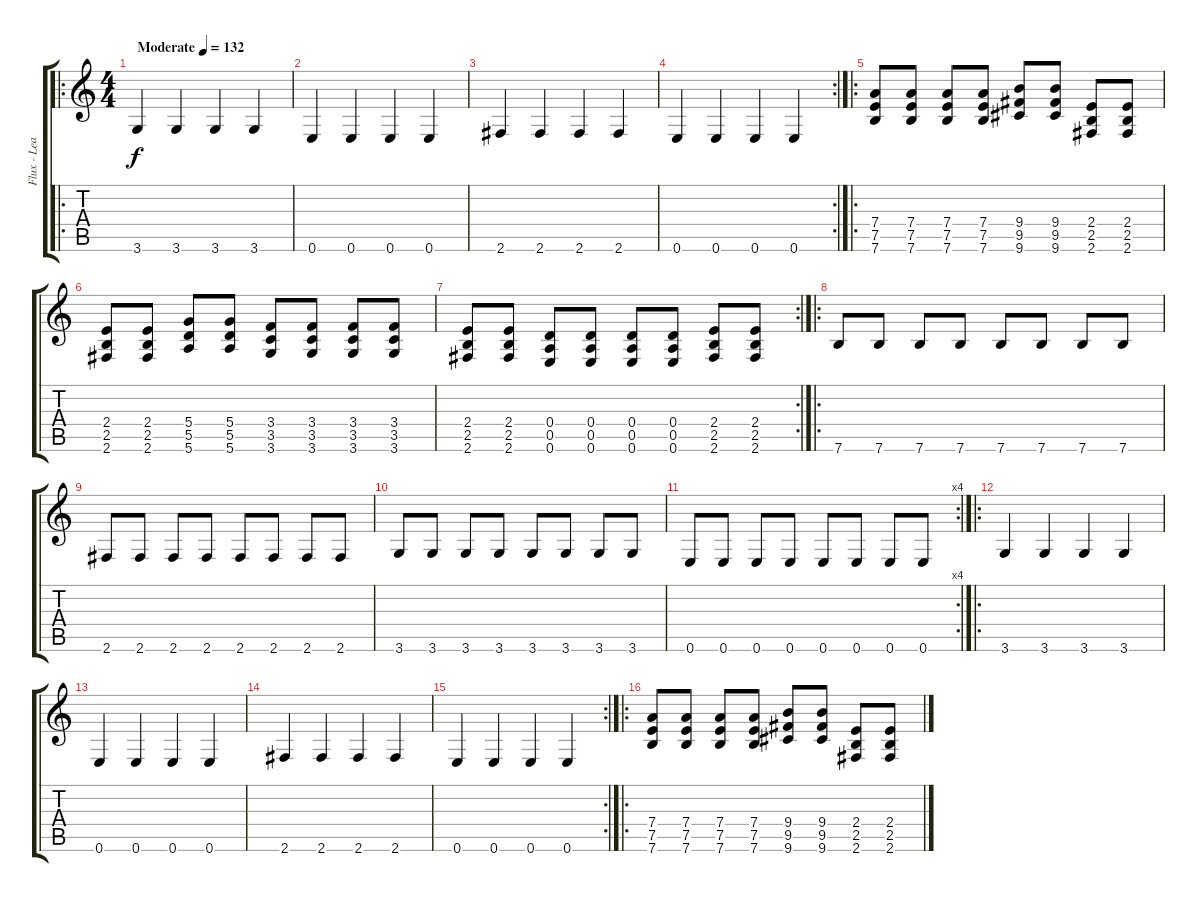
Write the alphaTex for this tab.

\track ("Flux - Lead Guitar" "Flux - Lea") {instrument overdrivenguitar}
\staff {score tabs}
\tuning (E4 B3 G3 D3 A2 E2) {hide}
\ro
\ts (4 4)
\tempo (132 "Moderate")
\clef g2
\ks c
3.6.4{dy f instrument overdrivenguitar} 3.6.4 3.6.4 3.6.4 |
0.6.4 0.6.4 0.6.4 0.6.4 |
2.6.4 2.6.4 2.6.4 2.6.4 |
\rc 2
0.6.4 0.6.4 0.6.4 0.6.4 |
\ro
(7.4 7.5 7.6).8 (7.4 7.5 7.6).8 (7.4 7.5 7.6).8 (7.4 7.5 7.6).8 (9.4 9.5 9.6).8 (9.4 9.5 9.6).8 (2.4 2.5 2.6).8 (2.4 2.5 2.6).8 |
(2.4 2.5 2.6).8 (2.4 2.5 2.6).8 (5.4 5.5 5.6).8 (5.4 5.5 5.6).8 (3.4 3.5 3.6).8 (3.4 3.5 3.6).8 (3.4 3.5 3.6).8 (3.4 3.5 3.6).8 |
\rc 2
(2.4 2.5 2.6).8 (2.4 2.5 2.6).8 (0.4 0.5 0.6).8 (0.4 0.5 0.6).8 (0.4 0.5 0.6).8 (0.4 0.5 0.6).8 (2.4 2.5 2.6).8 (2.4 2.5 2.6).8 |
\ro
7.6.8 7.6.8 7.6.8 7.6.8 7.6.8 7.6.8 7.6.8 7.6.8 |
2.6.8 2.6.8 2.6.8 2.6.8 2.6.8 2.6.8 2.6.8 2.6.8 |
3.6.8 3.6.8 3.6.8 3.6.8 3.6.8 3.6.8 3.6.8 3.6.8 |
\rc 4
0.6.8 0.6.8 0.6.8 0.6.8 0.6.8 0.6.8 0.6.8 0.6.8 |
\ro
3.6.4 3.6.4 3.6.4 3.6.4 |
0.6.4 0.6.4 0.6.4 0.6.4 |
2.6.4 2.6.4 2.6.4 2.6.4 |
\rc 2
0.6.4 0.6.4 0.6.4 0.6.4 |
\ro
(7.4 7.5 7.6).8 (7.4 7.5 7.6).8 (7.4 7.5 7.6).8 (7.4 7.5 7.6).8 (9.4 9.5 9.6).8 (9.4 9.5 9.6).8 (2.4 2.5 2.6).8 (2.4 2.5 2.6).8
